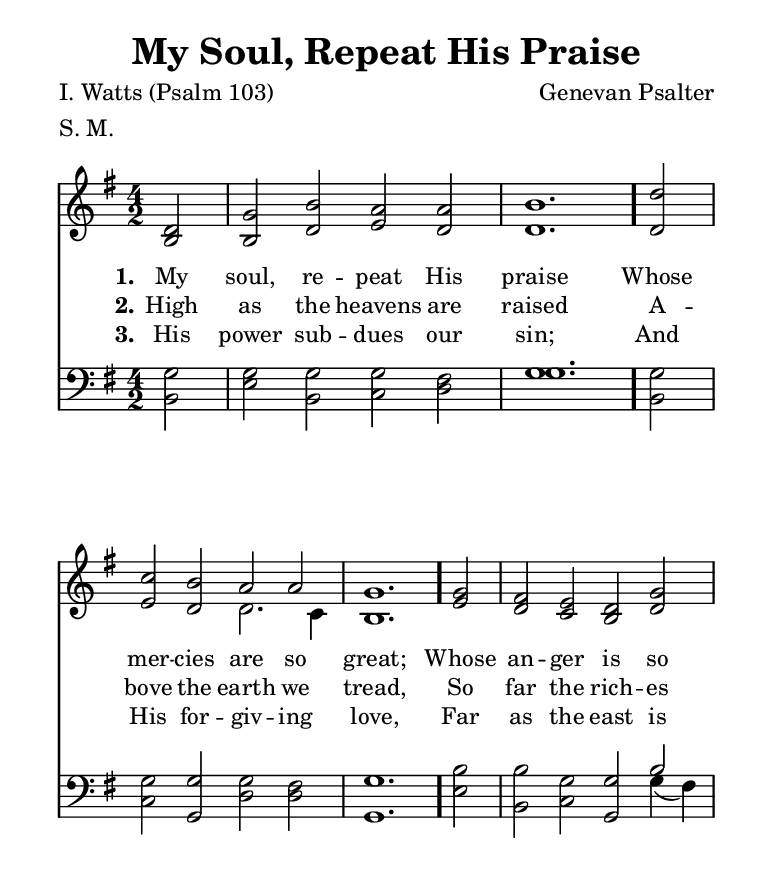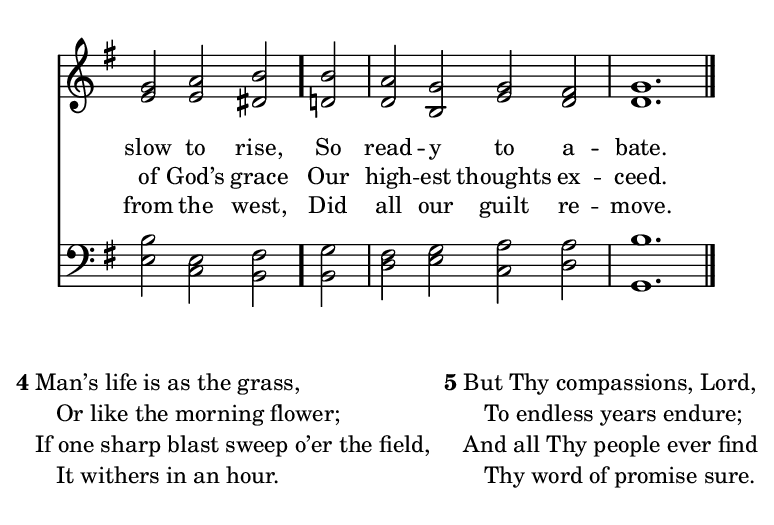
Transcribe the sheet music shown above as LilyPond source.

\include "common/global.ily"
\paper {
  \include "common/paper.ily"
  ragged-bottom = ##t
  ragged-last-bottom = ##t
  systems-per-page = #(cond (is-eogsized 2) (#t #f))
  page-count = #(cond (is-eogsized 1) (#t #f))
  system-system-spacing.padding = 11
}

\header{
  hymnnumber = "99"
  title = "My Soul, Repeat His Praise"
  tunename = "St. Michael"
  meter = "S. M."
  poet = "I. Watts (Psalm 103)"
  composer = "Genevan Psalter"
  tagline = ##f
}

% for fermata in MIDI
ta = { \tempo 4=160 }
tb = { \tempo 4=80 }

patternAA = { c2 | c2 c2 c2 c2 | c1. }
patternAB = { c2 | c2 c2 c2. c4 | c1. }
patternBA = { c2 | c2 c2 c2 c2 | c2 c2 c2 }
patternBB = { c2 | c2 c2 c2 c4( c4) | c2 c2 c2 }

global = {
  \include "common/overrides.ily"
  \override Staff.TimeSignature.style = #'numbered
  \time 4/2
  \override Score.MetronomeMark.transparent = ##t % hide all fermata changes too
  \ta
  \key g \major
  \partial 2
  \autoBeamOff
}

notesSoprano = {
\global
\relative c' {

  \changePitch \patternAA { d | g b a a | b }
  \changePitch \patternAA { d | c b a a | g } \eogbreak
  \changePitch \patternBA { g | fis e d g | g a b }
  \changePitch \patternAA { b | a g g fis | g }

  \bar "|."

}
}

notesAlto = {
\global
\relative e' {

  \changePitch \patternAA { b | b d e d | d }
  \changePitch \patternAB { d | e d d c | b }
  \changePitch \patternBA { e | d c b d | e e dis }
  \changePitch \patternAA { d! | d b e d | d }

}
}

notesTenor = {
\global
\relative a {

  \changePitch \patternAA { g | g g g fis | g }
  \changePitch \patternAA { g | g g g fis | g }
  \changePitch \patternBA { b | b g g b | b e, fis }
  \changePitch \patternAA { g | fis g a a | b }

}
}

notesBass = {
\global
\relative f, {

  \changePitch \patternAA { b | e b c d | g }
  \changePitch \patternAA { b, | c g d' d | g, }
  \changePitch \patternBB { e' | b c g g' fis | e c b }
  \changePitch \patternAA { b | d e c d | g, }

}
}

wordsA = \lyricmode {
\set stanza = "1."

My soul, re -- peat His praise \bar "."
Whose mer -- cies are so great; \bar "."
Whose an -- ger is so slow to rise, \bar "."
So read -- y to a -- bate. \bar "."

}

wordsB = \lyricmode {
\set stanza = "2."

High as the heavens are raised % original has "heaven's here ! probably wanted heav'ns
A -- bove the earth we tread,
So far the rich -- es of God’s grace
Our high -- est thoughts ex -- ceed.

}

wordsC = \lyricmode {
\set stanza = "3."

His power sub -- dues our sin;
And His for -- giv -- ing love,
Far as the east is from the west,
Did all our guilt re -- move.

}

wordsD = \markuplist {

\line { Man’s life is as the grass, }
\line { { \hspace #2 } Or like the morning flower; }
\line { If one sharp blast sweep o’er the field, }
\line { { \hspace #2 } It withers in an hour. }

}

wordsE = \markuplist {

\line { But Thy compassions, Lord, }
\line { { \hspace #2 } To endless years endure; }
\line { And all Thy people ever find }
\line { { \hspace #2 } Thy word of promise sure. }

}

\score {
  \context ChoirStaff <<
    \context Staff = upper <<
      \set Staff.autoBeaming = ##f
      \set ChoirStaff.systemStartDelimiter = #'SystemStartBar
      \set ChoirStaff.printPartCombineTexts = ##f
      \partcombine #'(2 . 11) \notesSoprano \notesAlto
      \context NullVoice = sopranos { \voiceOne << \notesSoprano >> }
      \context Lyrics = one   \lyricsto sopranos \wordsA
      \context Lyrics = two   \lyricsto sopranos \wordsB
      \context Lyrics = three \lyricsto sopranos \wordsC
    >>
    \context Staff = men <<
      \set Staff.autoBeaming = ##f
      \clef bass
      \set ChoirStaff.printPartCombineTexts = ##f
      \partcombine #'(2 . 11) \notesTenor \notesBass
    >>
  >>
  \layout {
    \include "common/layout.ily"
  }
  \midi{
    \include "common/midi.ily"
  }
}

\noPageBreak

\markup { \fill-line {
  \hspace #0.1
  \line{ \bold 4 \column { \wordsD } }
  \hspace #0.1
  \line{ \bold 5 \column { \wordsE } }
  \hspace #0.1
} }

\version "2.19.49"  % necessary for upgrading to future LilyPond versions.

% vi:set et ts=2 sw=2 ai nocindent syntax=lilypond:
